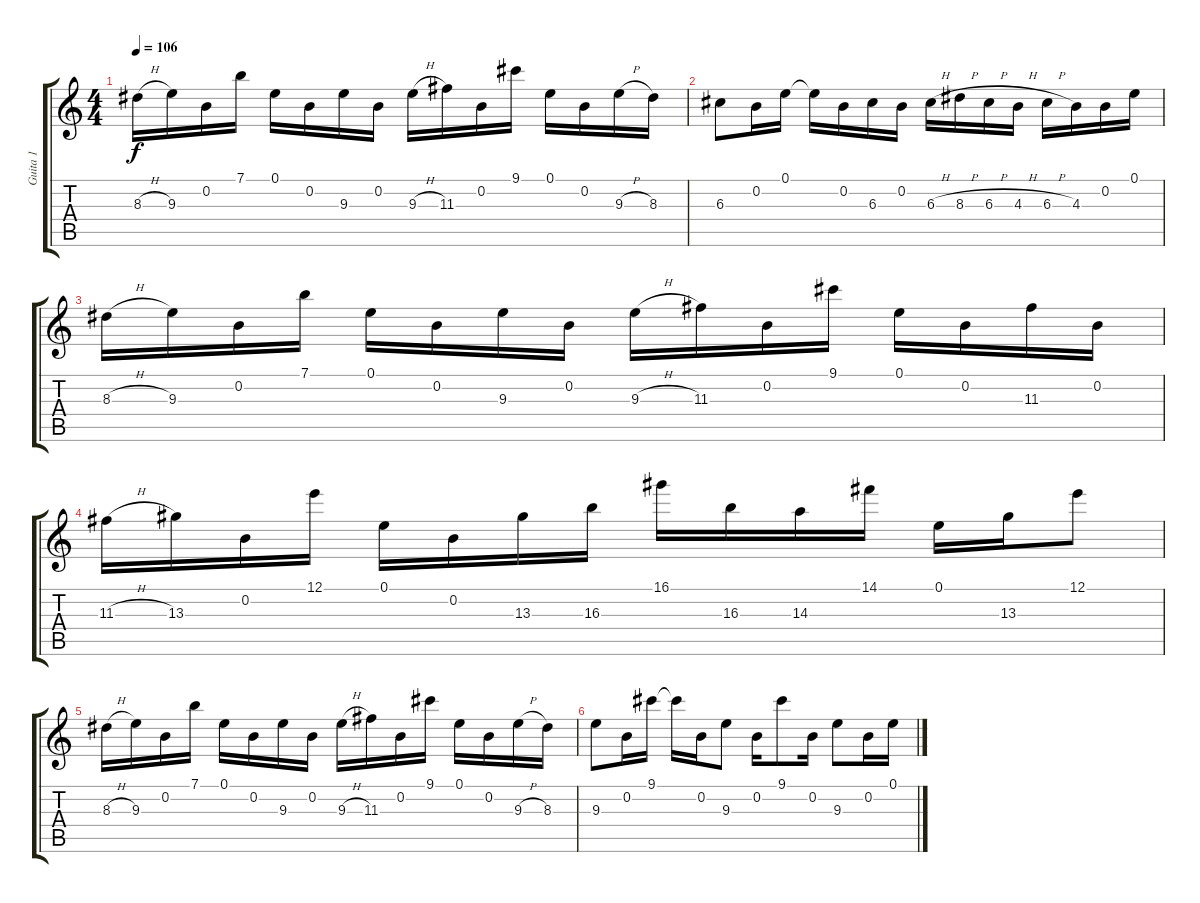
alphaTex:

\track ("Guita 1" "Guita 1") {instrument electricguitarclean}
\staff {score tabs}
\tuning (E4 B3 G3 D3 A2 E2) {hide}
\ts (4 4)
\tempo 106
\clef g2
\ks c
8.3{h}.16{dy f} 9.3.16 0.2.16 7.1.16 0.1.16 0.2.16 9.3.16 0.2.16 9.3{h}.16 11.3.16 0.2.16 9.1.16 0.1.16 0.2.16 9.3{h}.16 8.3.16 |
6.3.8 0.2.16 0.1.16 0.1{t}.16 0.2.16 6.3.16 0.2.16 6.3{h}.16 8.3{h}.16 6.3{h}.16 4.3{h}.16 6.3{h}.16 4.3.16 0.2.16 0.1.16 |
8.3{h}.16 9.3.16 0.2.16 7.1.16 0.1.16 0.2.16 9.3.16 0.2.16 9.3{h}.16 11.3.16 0.2.16 9.1.16 0.1.16 0.2.16 11.3.16 0.2.16 |
11.3{h}.16 13.3.16 0.2.16 12.1.16 0.1.16 0.2.16 13.3.16 16.3.16 16.1.16 16.3.16 14.3.16 14.1.16 0.1.16 13.3.16 12.1.8 |
8.3{h}.16 9.3.16 0.2.16 7.1.16 0.1.16 0.2.16 9.3.16 0.2.16 9.3{h}.16 11.3.16 0.2.16 9.1.16 0.1.16 0.2.16 9.3{h}.16 8.3.16 |
9.3.8 0.2.16 9.1.16 9.1{t}.16 0.2.16 9.3.8 0.2.16 9.1.8 0.2.16 9.3.8 0.2.16 0.1.16
